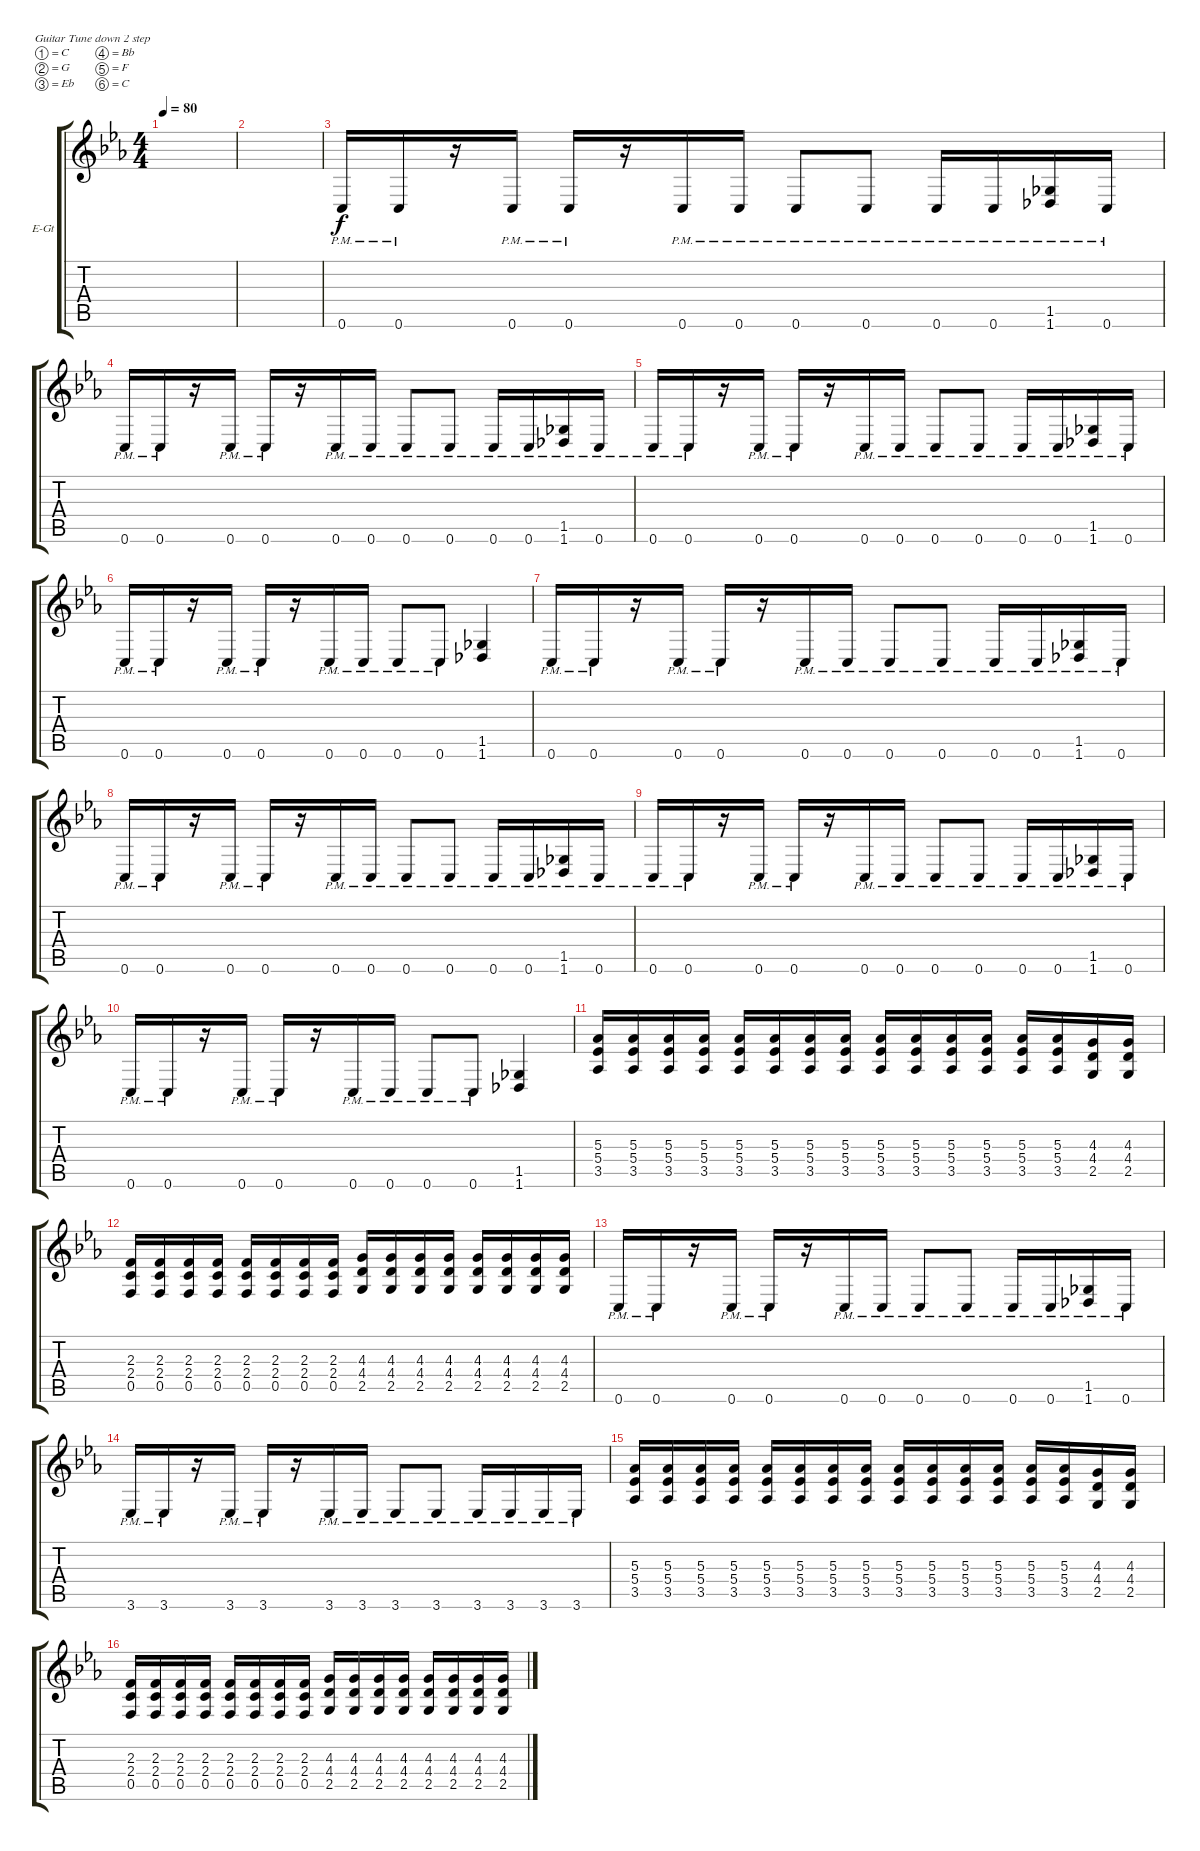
\defaultSystemsLayout 4
\bracketExtendMode groupsimilarinstruments
\firstSystemTrackNameOrientation horizontal
\otherSystemsTrackNameOrientation horizontal
\track ("Electric Guitar" "E-Gt") {instrument distortionguitar}
\staff {score tabs}
\tuning (C4 G3 Eb3 Bb2 F2 C2)
\ts (4 4)
\tempo 80
\clef g2
\ks cminor
|
|
0.6{pm}.16 0.6{pm}.16 r.16 0.6{pm}.16 0.6{pm}.16 r.16 0.6{pm}.16 0.6{pm}.16 0.6{pm}.8 0.6{pm}.8 0.6{pm}.16 0.6{pm}.16 (1.6 1.5{pm}).16 0.6{pm}.16 |
0.6{pm}.16 0.6{pm}.16 r.16 0.6{pm}.16 0.6{pm}.16 r.16 0.6{pm}.16 0.6{pm}.16 0.6{pm}.8 0.6{pm}.8 0.6{pm}.16 0.6{pm}.16 (1.6 1.5{pm}).16 0.6{pm}.16 |
0.6{pm}.16 0.6{pm}.16 r.16 0.6{pm}.16 0.6{pm}.16 r.16 0.6{pm}.16 0.6{pm}.16 0.6{pm}.8 0.6{pm}.8 0.6{pm}.16 0.6{pm}.16 (1.6 1.5{pm}).16 0.6{pm}.16 |
0.6{pm}.16 0.6{pm}.16 r.16 0.6{pm}.16 0.6{pm}.16 r.16 0.6{pm}.16 0.6{pm}.16 0.6{pm}.8 0.6{pm}.8 (1.6 1.5).4 |
0.6{pm}.16 0.6{pm}.16 r.16 0.6{pm}.16 0.6{pm}.16 r.16 0.6{pm}.16 0.6{pm}.16 0.6{pm}.8 0.6{pm}.8 0.6{pm}.16 0.6{pm}.16 (1.6 1.5{pm}).16 0.6{pm}.16 |
0.6{pm}.16 0.6{pm}.16 r.16 0.6{pm}.16 0.6{pm}.16 r.16 0.6{pm}.16 0.6{pm}.16 0.6{pm}.8 0.6{pm}.8 0.6{pm}.16 0.6{pm}.16 (1.6 1.5{pm}).16 0.6{pm}.16 |
0.6{pm}.16 0.6{pm}.16 r.16 0.6{pm}.16 0.6{pm}.16 r.16 0.6{pm}.16 0.6{pm}.16 0.6{pm}.8 0.6{pm}.8 0.6{pm}.16 0.6{pm}.16 (1.6 1.5{pm}).16 0.6{pm}.16 |
0.6{pm}.16 0.6{pm}.16 r.16 0.6{pm}.16 0.6{pm}.16 r.16 0.6{pm}.16 0.6{pm}.16 0.6{pm}.8 0.6{pm}.8 (1.6 1.5).4 |
(5.3 3.5 5.4).16 (5.3 3.5 5.4).16 (5.3 3.5 5.4).16 (5.3 3.5 5.4).16 (5.3 3.5 5.4).16 (5.3 3.5 5.4).16 (5.3 3.5 5.4).16 (5.3 3.5 5.4).16 (5.3 3.5 5.4).16 (5.3 3.5 5.4).16 (5.3 3.5 5.4).16 (5.3 3.5 5.4).16 (5.3 3.5 5.4).16 (5.3 3.5 5.4).16 (4.4 2.5 4.3).16 (4.4 2.5 4.3).16 |
(2.3 2.4 0.5).16 (2.3 2.4 0.5).16 (2.3 2.4 0.5).16 (2.3 2.4 0.5).16 (2.3 2.4 0.5).16 (2.3 2.4 0.5).16 (2.3 2.4 0.5).16 (2.3 2.4 0.5).16 (4.3 2.5 4.4).16 (4.3 2.5 4.4).16 (4.3 2.5 4.4).16 (4.3 2.5 4.4).16 (4.3 2.5 4.4).16 (4.3 2.5 4.4).16 (4.3 2.5 4.4).16 (4.3 2.5 4.4).16 |
0.6{pm}.16 0.6{pm}.16 r.16 0.6{pm}.16 0.6{pm}.16 r.16 0.6{pm}.16 0.6{pm}.16 0.6{pm}.8 0.6{pm}.8 0.6{pm}.16 0.6{pm}.16 (1.6 1.5{pm}).16 0.6{pm}.16 |
3.6{pm}.16 3.6{pm}.16 r.16 3.6{pm}.16 3.6{pm}.16 r.16 3.6{pm}.16 3.6{pm}.16 3.6{pm}.8 3.6{pm}.8 3.6{pm}.16 3.6{pm}.16 3.6{pm}.16 3.6{pm}.16 |
(5.3 3.5 5.4).16 (5.3 3.5 5.4).16 (5.3 3.5 5.4).16 (5.3 3.5 5.4).16 (5.3 3.5 5.4).16 (5.3 3.5 5.4).16 (5.3 3.5 5.4).16 (5.3 3.5 5.4).16 (5.3 3.5 5.4).16 (5.3 3.5 5.4).16 (5.3 3.5 5.4).16 (5.3 3.5 5.4).16 (5.3 3.5 5.4).16 (5.3 3.5 5.4).16 (4.4 2.5 4.3).16 (4.4 2.5 4.3).16 |
(2.3 2.4 0.5).16 (2.3 2.4 0.5).16 (2.3 2.4 0.5).16 (2.3 2.4 0.5).16 (2.3 2.4 0.5).16 (2.3 2.4 0.5).16 (2.3 2.4 0.5).16 (2.3 2.4 0.5).16 (4.3 2.5 4.4).16 (4.3 2.5 4.4).16 (4.3 2.5 4.4).16 (4.3 2.5 4.4).16 (4.3 2.5 4.4).16 (4.3 2.5 4.4).16 (4.3 2.5 4.4).16 (4.3 2.5 4.4).16
